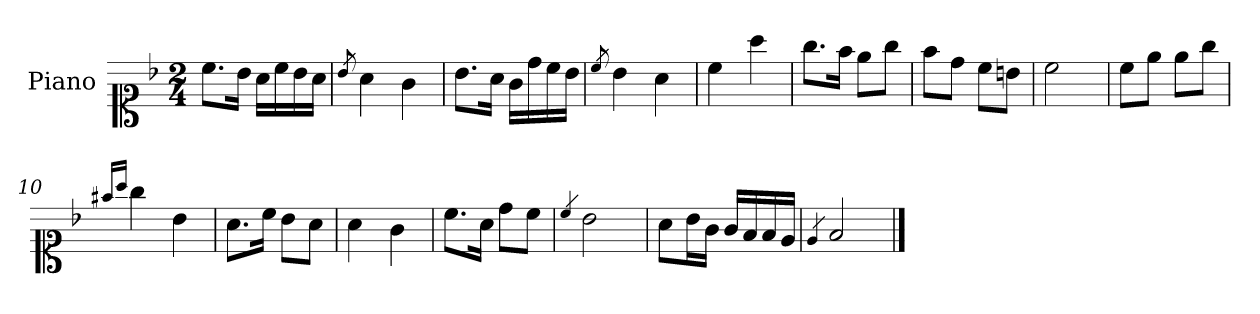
**kern
*part1
*staff1
*I"Piano
*I'Pno.
*clefC1
*k[b-]
*M2/4
=1
8.cc\L
16b-\Jk
16a\LL
16cc\
16b-\
16a\JJ
=2
8qb-/
4a\
4g\
=3
8.b-\L
16a\Jk
16g\LL
16dd\
16cc\
16b-\JJ
=4
8qcc/
4b-\
4a\
=5
4cc\
4aa\
=6
8.gg\L
16ff\Jk
8ee\L
8gg\J
=7
8ff\L
8dd\J
8cc\L
8bn\J
=8
2cc\
=9
8cc\L
8ee\J
8ee\L
8gg\J
!!LO:LB:g=z
=10
16qff#X/LL
16qaa/JJ
4gg\
4b-\
=11
8.a\L
16cc\Jk
8b-\L
8a\J
=12
4a\
4g\
=13
8.cc\L
16a\Jk
8dd\L
8cc\J
=14
4qcc/
2b-\
=15
8a\L
16b-\L
16g\JJ
16g/LL
16f/
16f/
16e/JJ
=16
4qe/
2f/
==
*-
